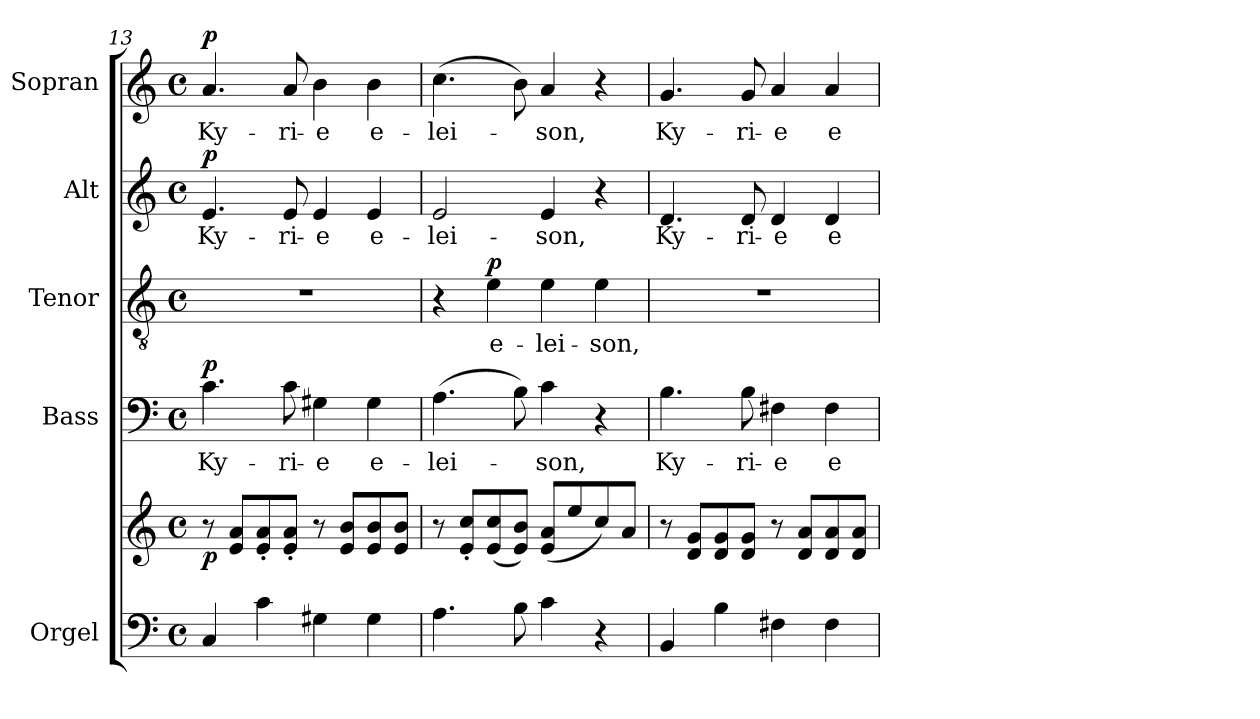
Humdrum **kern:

**kern	**kern	**dynam	**kern	**text	**dynam	**kern	**text	**dynam	**kern	**text	**dynam	**kern	**text	**dynam
*part5	*part5	*part5	*part4	*part4	*part4	*part3	*part3	*part3	*part2	*part2	*part2	*part1	*part1	*part1
*staff6	*staff5	*staff5/6	*staff4	*staff4	*staff4	*staff3	*staff3	*staff3	*staff2	*staff2	*staff2	*staff1	*staff1	*staff1
*I"Orgel	*	*	*I"Bass	*	*	*I"Tenor	*	*	*I"Alt	*	*	*I"Sopran	*	*
*I'Org.	*	*	*I'B.	*	*	*I'T.	*	*	*I'A.	*	*	*I'S.	*	*
*clefF4	*clefG2	*	*clefF4	*	*	*clefGv2	*	*	*clefG2	*	*	*clefG2	*	*
*k[]	*k[]	*	*k[]	*	*	*k[]	*	*	*k[]	*	*	*k[]	*	*
*C:	*C:	*	*C:	*	*	*C:	*	*	*C:	*	*	*C:	*	*
*M4/4	*M4/4	*	*M4/4	*	*	*M4/4	*	*	*M4/4	*	*	*M4/4	*	*
*met(c)	*met(c)	*	*met(c)	*	*	*met(c)	*	*	*met(c)	*	*	*met(c)	*	*
=13	=13	=13	=13	=13	=13	=13	=13	=13	=13	=13	=13	=13	=13	=13
!	!	!LO:DY:b	!	!LO:LY:b	!LO:DY:a	!	!	!	!	!LO:LY:b	!LO:DY:a	!	!LO:LY:b	!LO:DY:a
4C/	8r	p	4.c\	Ky-	p	1r	.	.	4.e/	Ky-	p	4.a/	Ky-	p
.	8e/ 8a/L	.	.	.	.	.	.	.	.	.	.	.	.	.
4c\	8e/'< 8a/'<	.	.	.	.	.	.	.	.	.	.	.	.	.
!	!	!	!	!LO:LY:b	!	!	!	!	!	!LO:LY:b	!	!	!LO:LY:b	!
.	8e/'< 8a/'<J	.	8c\	-ri-	.	.	.	.	8e/	-ri-	.	8a/	-ri-	.
!	!	!	!	!LO:LY:b	!	!	!	!	!	!LO:LY:b	!	!	!LO:LY:b	!
4G#X\	8r	.	4G#X\	-e	.	.	.	.	4e/	-e	.	4b\	-e	.
.	8e/ 8b/L	.	.	.	.	.	.	.	.	.	.	.	.	.
!	!	!	!	!LO:LY:b	!	!	!	!	!	!LO:LY:b	!	!	!LO:LY:b	!
4G#\	8e/ 8b/	.	4G#\	e-	.	.	.	.	4e/	e-	.	4b\	e-	.
.	8e/ 8b/J	.	.	.	.	.	.	.	.	.	.	.	.	.
=14	=14	=14	=14	=14	=14	=14	=14	=14	=14	=14	=14	=14	=14	=14
!	!	!	!	!LO:LY:b	!	!	!	!	!	!LO:LY:b	!	!	!LO:LY:b	!
4.A\	8r	.	(>4.A\	-lei-	.	4r	.	.	2e/	-lei-	.	(>4.cc\	-lei-	.
.	8e/'< 8cc/'<L	.	.	.	.	.	.	.	.	.	.	.	.	.
!	!	!	!	!	!	!	!LO:LY:b	!LO:DY:a	!	!	!	!	!	!
.	(<8e/ 8cc/	.	.	.	.	4e\	e-	p	.	.	.	.	.	.
8B\	8e/ 8b/J)	.	8B\)	.	.	.	.	.	.	.	.	8b\)	.	.
!	!	!	!	!LO:LY:b	!	!	!LO:LY:b	!	!	!LO:LY:b	!	!	!LO:LY:b	!
4c\	(<8e/ 8a/L	.	4c\	-son,	.	4e\	-lei-	.	4e/	-son,	.	4a/	-son,	.
.	8ee/	.	.	.	.	.	.	.	.	.	.	.	.	.
!	!	!	!	!	!	!	!LO:LY:b	!	!	!	!	!	!	!
4r	8cc/)	.	4r	.	.	4e\	-son,	.	4r	.	.	4r	.	.
.	8a/J	.	.	.	.	.	.	.	.	.	.	.	.	.
!!LO:LB:g=z
=15	=15	=15	=15	=15	=15	=15	=15	=15	=15	=15	=15	=15	=15	=15
!	!	!	!	!LO:LY:b	!	!	!	!	!	!LO:LY:b	!	!	!LO:LY:b	!
4BB/	8r	.	4.B\	Ky-	.	1r	.	.	4.d/	Ky-	.	4.g/	Ky-	.
.	8d/ 8g/L	.	.	.	.	.	.	.	.	.	.	.	.	.
4B\	8d/ 8g/	.	.	.	.	.	.	.	.	.	.	.	.	.
!	!	!	!	!LO:LY:b	!	!	!	!	!	!LO:LY:b	!	!	!LO:LY:b	!
.	8d/ 8g/J	.	8B\	-ri-	.	.	.	.	8d/	-ri-	.	8g/	-ri-	.
!	!	!	!	!LO:LY:b	!	!	!	!	!	!LO:LY:b	!	!	!LO:LY:b	!
4F#X\	8r	.	4F#X\	-e	.	.	.	.	4d/	-e	.	4a/	-e	.
.	8d/ 8a/L	.	.	.	.	.	.	.	.	.	.	.	.	.
!	!	!	!	!LO:LY:b	!	!	!	!	!	!LO:LY:b	!	!	!LO:LY:b	!
4F#\	8d/ 8a/	.	4F#\	e-	.	.	.	.	4d/	e-	.	4a/	e-	.
.	8d/ 8a/J	.	.	.	.	.	.	.	.	.	.	.	.	.
=	=	=	=	=	=	=	=	=	=	=	=	=	=	=
*-	*-	*-	*-	*-	*-	*-	*-	*-	*-	*-	*-	*-	*-	*-
